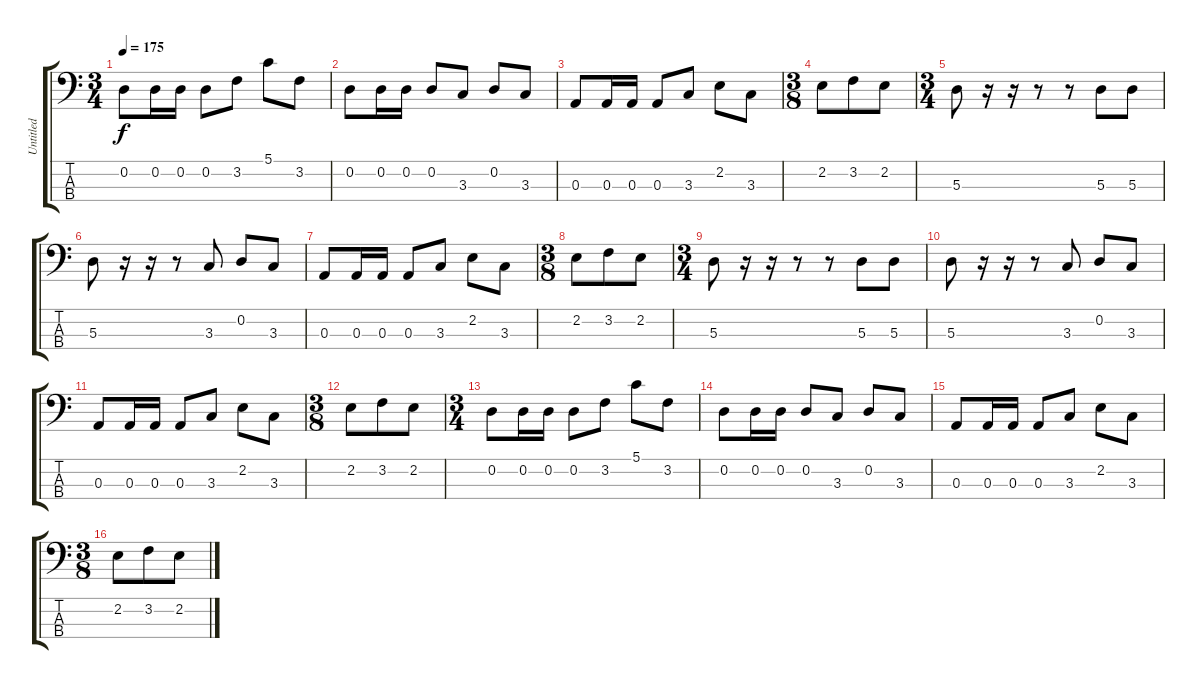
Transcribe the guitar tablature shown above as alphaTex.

\track ("Untitled" "Untitled") {instrument electricbasspick}
\staff {score tabs}
\tuning (G2 D2 A1 E1) {hide}
\ts (3 4)
\tempo 175
\clef f4
\ks c
0.2.8{dy f} 0.2.16 0.2.16 0.2.8 3.2.8 5.1.8 3.2.8 |
0.2.8 0.2.16 0.2.16 0.2.8 3.3.8 0.2.8 3.3.8 |
0.3.8 0.3.16 0.3.16 0.3.8 3.3.8 2.2.8 3.3.8 |
\ts (3 8)
2.2.8 3.2.8 2.2.8 |
\ts (3 4)
5.3.8 r.16 r.16 r.8 r.8 5.3.8 5.3.8 |
5.3.8 r.16 r.16 r.8 3.3.8 0.2.8 3.3.8 |
0.3.8 0.3.16 0.3.16 0.3.8 3.3.8 2.2.8 3.3.8 |
\ts (3 8)
2.2.8 3.2.8 2.2.8 |
\ts (3 4)
5.3.8 r.16 r.16 r.8 r.8 5.3.8 5.3.8 |
5.3.8 r.16 r.16 r.8 3.3.8 0.2.8 3.3.8 |
0.3.8 0.3.16 0.3.16 0.3.8 3.3.8 2.2.8 3.3.8 |
\ts (3 8)
2.2.8 3.2.8 2.2.8 |
\ts (3 4)
0.2.8 0.2.16 0.2.16 0.2.8 3.2.8 5.1.8 3.2.8 |
0.2.8 0.2.16 0.2.16 0.2.8 3.3.8 0.2.8 3.3.8 |
0.3.8 0.3.16 0.3.16 0.3.8 3.3.8 2.2.8 3.3.8 |
\ts (3 8)
2.2.8 3.2.8 2.2.8
